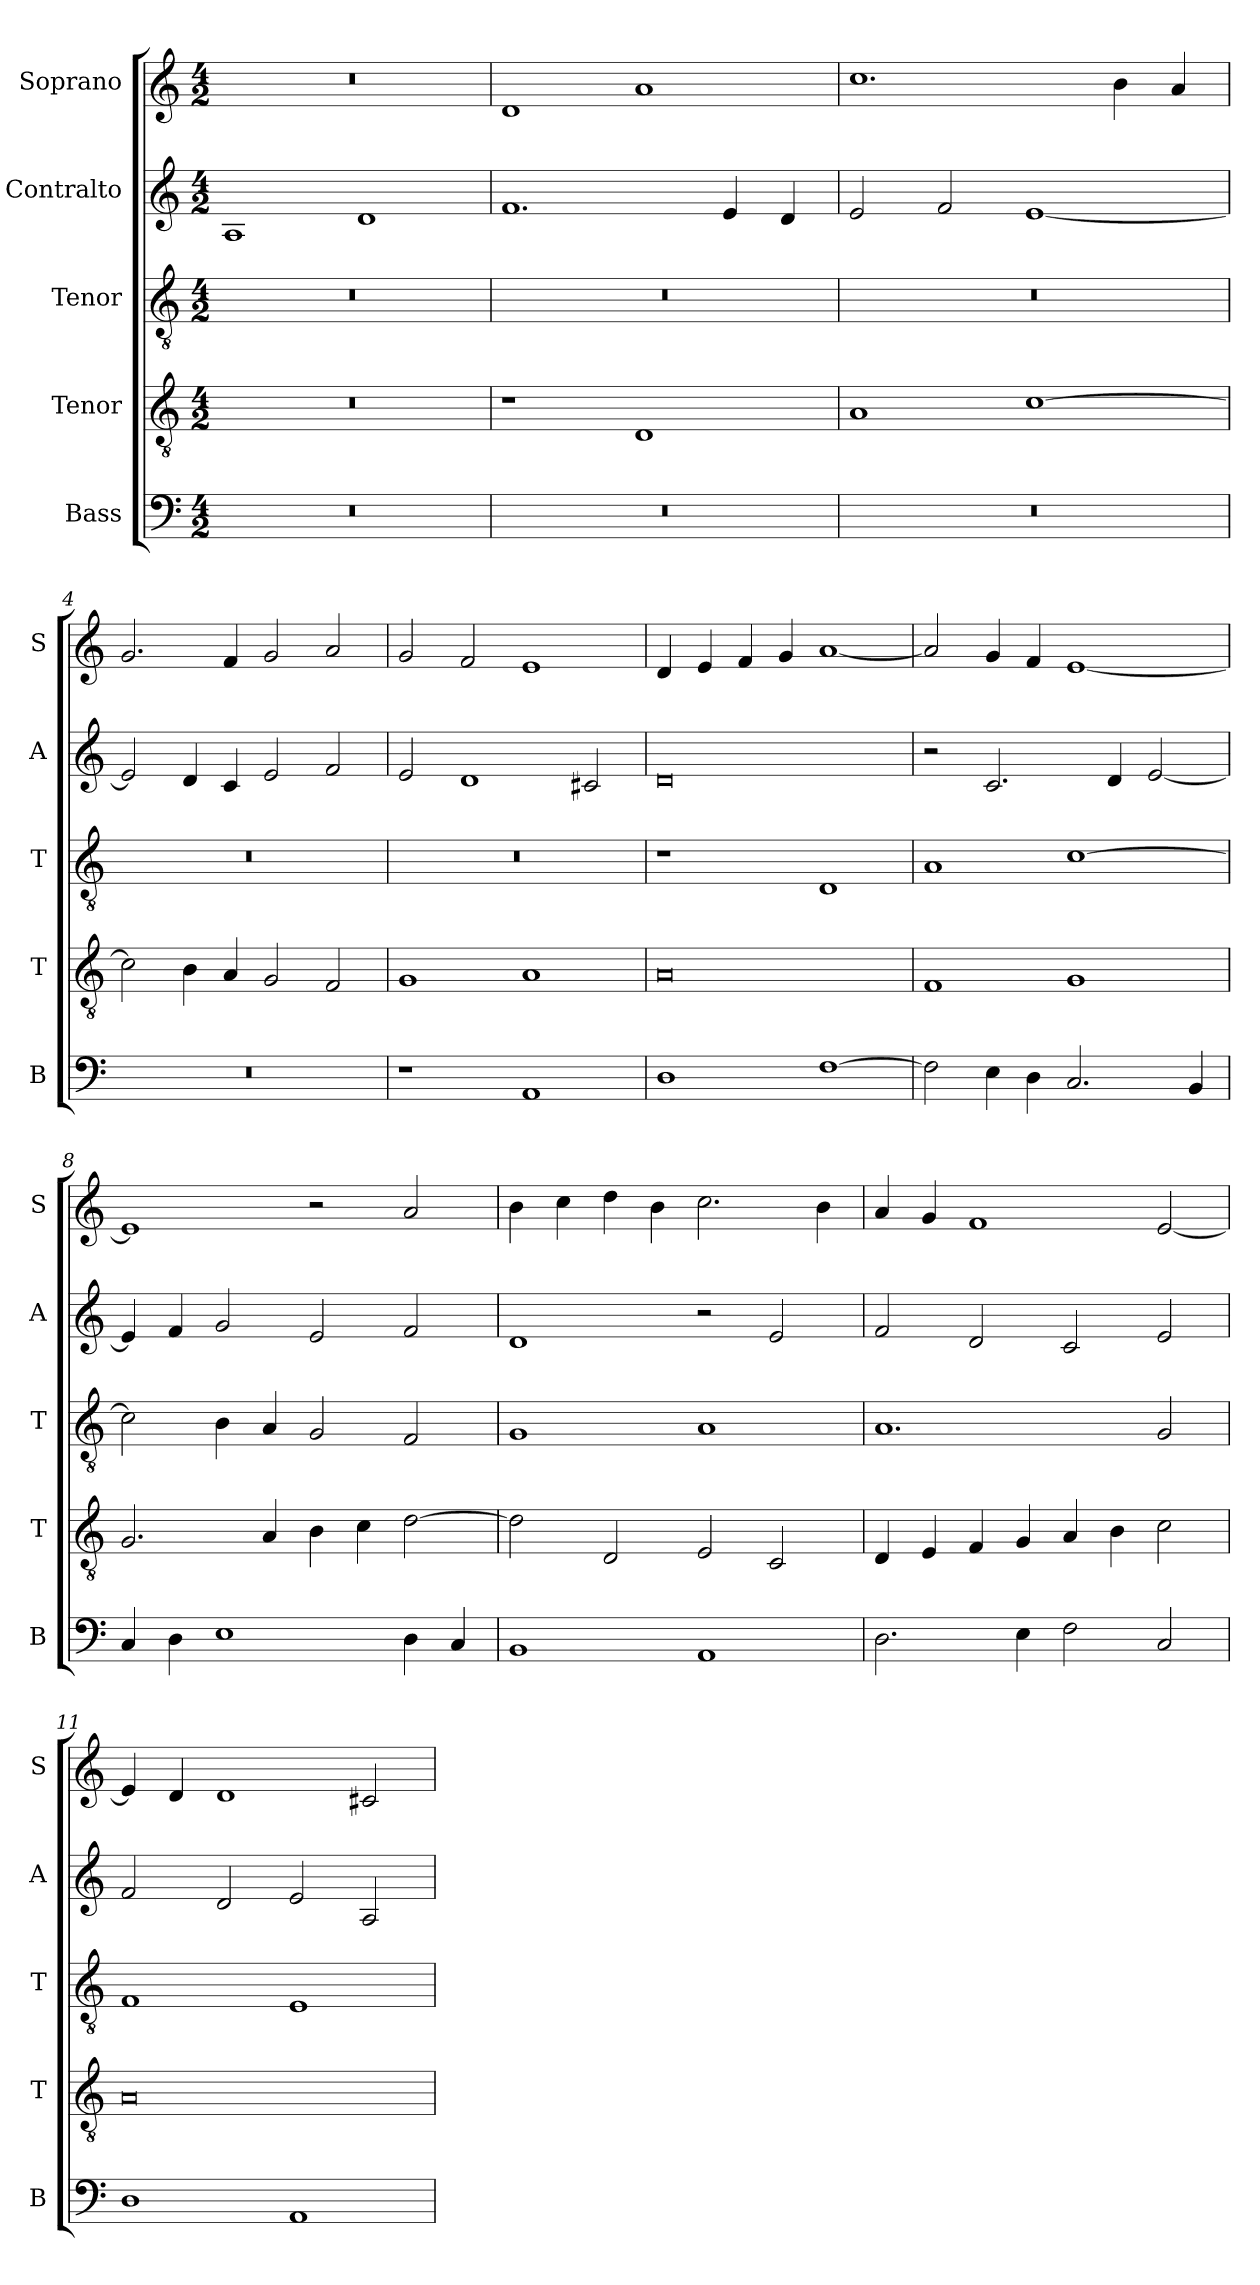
**kern	**kern	**kern	**kern	**kern
*part5	*part4	*part3	*part2	*part1
*staff5	*staff4	*staff3	*staff2	*staff1
*I"Bass	*I"Tenor	*I"Tenor	*I"Contralto	*I"Soprano
*I'B	*I'T	*I'T	*I'A	*I'S
*clefF4	*clefGv2	*clefGv2	*clefG2	*clefG2
*k[]	*k[]	*k[]	*k[]	*k[]
*D:dor	*D:dor	*D:dor	*D:dor	*D:dor
*M4/2	*M4/2	*M4/2	*M4/2	*M4/2
=1	=1	=1	=1	=1
0r	0r	0r	1A	0r
.	.	.	1d	.
=2	=2	=2	=2	=2
0r	1r	0r	1.f	1d
.	1D	.	.	1a
.	.	.	4e	.
.	.	.	4d	.
=3	=3	=3	=3	=3
0r	1A	0r	2e	1.cc
.	.	.	2f	.
.	[1c	.	[1e	.
.	.	.	.	4b
.	.	.	.	4a
=4	=4	=4	=4	=4
0r	2c]	0r	2e]	2.g
.	4B	.	4d	.
.	4A	.	4c	4f
.	2G	.	2e	2g
.	2F	.	2f	2a
=5	=5	=5	=5	=5
1r	1G	0r	2e	2g
.	.	.	1d	2f
1AA	1A	.	.	1e
.	.	.	2c#X	.
=6	=6	=6	=6	=6
1D	0A	1r	0d	4d
.	.	.	.	4e
.	.	.	.	4f
.	.	.	.	4g
[1F	.	1D	.	[1a
=7	=7	=7	=7	=7
2F]	1F	1A	2r	2a]
4E	.	.	2.c	4g
4D	.	.	.	4f
2.C	1G	[1c	.	[1e
.	.	.	4d	.
.	.	.	[2e	.
4BB	.	.	.	.
=8	=8	=8	=8	=8
4C	2.G	2c]	4e]	1e]
4D	.	.	4f	.
1E	.	4B	2g	.
.	4A	4A	.	.
.	4B	2G	2e	2r
.	4c	.	.	.
4D	[2d	2F	2f	2a
4C	.	.	.	.
=9	=9	=9	=9	=9
1BB	2d]	1G	1d	4b
.	.	.	.	4cc
.	2D	.	.	4dd
.	.	.	.	4b
1AA	2E	1A	2r	2.cc
.	2C	.	2e	.
.	.	.	.	4b
=10	=10	=10	=10	=10
2.D	4D	1.A	2f	4a
.	4E	.	.	4g
.	4F	.	2d	1f
4E	4G	.	.	.
2F	4A	.	2c	.
.	4B	.	.	.
2C	2c	2G	2e	[2e
=11	=11	=11	=11	=11
1D	0A	1F	2f	4e]
.	.	.	.	4d
.	.	.	2d	1d
1AA	.	1E	2e	.
.	.	.	2A	2c#X
=	=	=	=	=
*-	*-	*-	*-	*-
